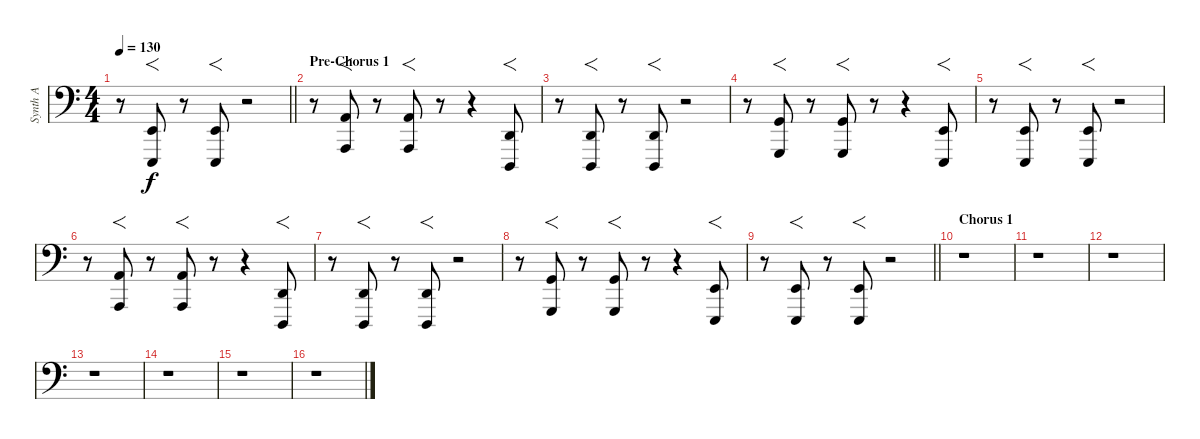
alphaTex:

\track ("Synth A" "Synth A") {instrument synthbrass1}
\staff {score}
\tuning (G2 D2 A1 E1 B0) {hide}
\ts (4 4)
\tempo 130
\clef f4
\barLineRight lightlight
\ks aminor
r.8{dy f} (7.3 5.5).8{f} r.8 (7.3 5.5).8{f} r.2 |
\section ("" "Pre-Chorus 1")
r.8 (7.2 5.4).8{f} r.8 (7.2 5.4).8{f} r.8 r.4 (5.3 3.5).8{f} |
r.8 (5.3 3.5).8{f} r.8 (5.3 3.5).8{f} r.2 |
r.8 (5.2 3.4).8{f} r.8 (5.2 3.4).8{f} r.8 r.4 (7.3 5.5).8{f} |
r.8 (7.3 5.5).8{f} r.8 (7.3 5.5).8{f} r.2 |
r.8 (7.2 5.4).8{f} r.8 (7.2 5.4).8{f} r.8 r.4 (5.3 3.5).8{f} |
r.8 (5.3 3.5).8{f} r.8 (5.3 3.5).8{f} r.2 |
r.8 (5.2 3.4).8{f} r.8 (5.2 3.4).8{f} r.8 r.4 (7.3 5.5).8{f} |
\barLineRight lightlight
r.8 (7.3 5.5).8{f} r.8 (7.3 5.5).8{f} r.2 |
\section ("" "Chorus 1")
r.1 |
r.1 |
r.1 |
r.1 |
r.1 |
r.1 |
r.1
